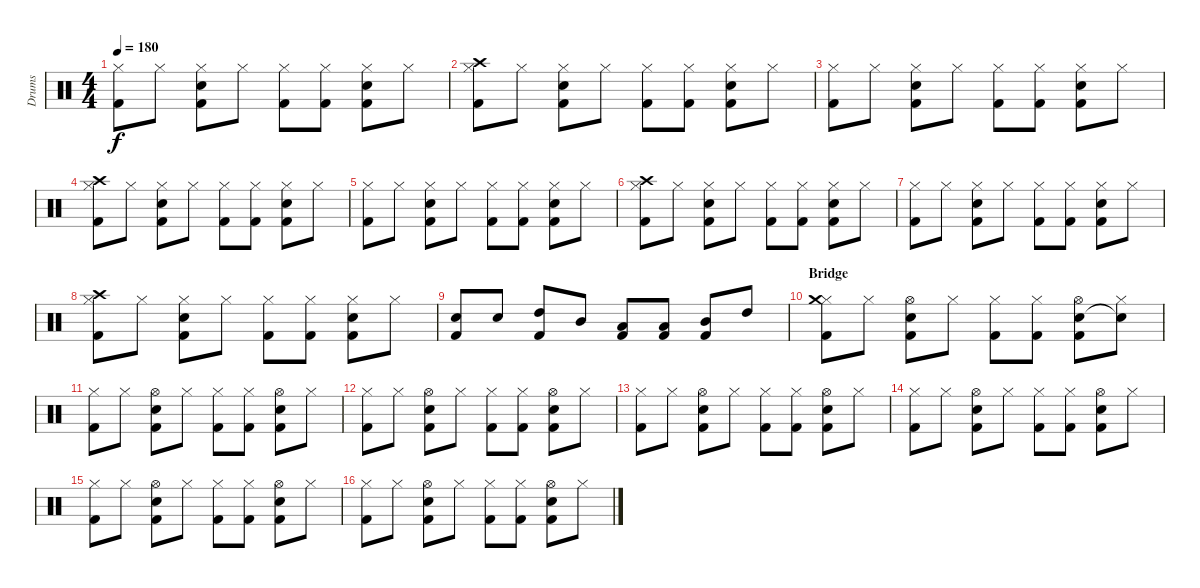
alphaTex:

\track ("Drums" "Drums") {instrument percussion}
\staff {score}
\articulation defaults
\ts (4 4)
\tempo 180
\clef neutral
\ks c
("Hi-Hat (closed)" "Kick (hit) 2").8{dy f} "Hi-Hat (closed)".8 ("Hi-Hat (closed)" "Electric Snare (hit)" "Kick (hit) 2").8 "Hi-Hat (closed)".8 ("Hi-Hat (closed)" "Kick (hit) 2").8 ("Hi-Hat (closed)" "Kick (hit) 2").8 ("Hi-Hat (closed)" "Electric Snare (hit)" "Kick (hit) 2").8 "Hi-Hat (closed)".8 |
("Hi-Hat (closed)" "Crash high (hit)" "Kick (hit) 2").8 "Hi-Hat (closed)".8 ("Hi-Hat (closed)" "Electric Snare (hit)" "Kick (hit) 2").8 "Hi-Hat (closed)".8 ("Hi-Hat (closed)" "Kick (hit) 2").8 ("Hi-Hat (closed)" "Kick (hit) 2").8 ("Hi-Hat (closed)" "Electric Snare (hit)" "Kick (hit) 2").8 "Hi-Hat (closed)".8 |
("Hi-Hat (closed)" "Kick (hit) 2").8 "Hi-Hat (closed)".8 ("Hi-Hat (closed)" "Electric Snare (hit)" "Kick (hit) 2").8 "Hi-Hat (closed)".8 ("Hi-Hat (closed)" "Kick (hit) 2").8 ("Hi-Hat (closed)" "Kick (hit) 2").8 ("Hi-Hat (closed)" "Electric Snare (hit)" "Kick (hit) 2").8 "Hi-Hat (closed)".8 |
("Hi-Hat (closed)" "Crash high (hit)" "Kick (hit) 2").8 "Hi-Hat (closed)".8 ("Hi-Hat (closed)" "Electric Snare (hit)" "Kick (hit) 2").8 "Hi-Hat (closed)".8 ("Hi-Hat (closed)" "Kick (hit) 2").8 ("Hi-Hat (closed)" "Kick (hit) 2").8 ("Hi-Hat (closed)" "Electric Snare (hit)" "Kick (hit) 2").8 "Hi-Hat (closed)".8 |
("Hi-Hat (closed)" "Kick (hit) 2").8 "Hi-Hat (closed)".8 ("Hi-Hat (closed)" "Electric Snare (hit)" "Kick (hit) 2").8 "Hi-Hat (closed)".8 ("Hi-Hat (closed)" "Kick (hit) 2").8 ("Hi-Hat (closed)" "Kick (hit) 2").8 ("Hi-Hat (closed)" "Electric Snare (hit)" "Kick (hit) 2").8 "Hi-Hat (closed)".8 |
("Hi-Hat (closed)" "Crash high (hit)" "Kick (hit) 2").8 "Hi-Hat (closed)".8 ("Hi-Hat (closed)" "Electric Snare (hit)" "Kick (hit) 2").8 "Hi-Hat (closed)".8 ("Hi-Hat (closed)" "Kick (hit) 2").8 ("Hi-Hat (closed)" "Kick (hit) 2").8 ("Hi-Hat (closed)" "Electric Snare (hit)" "Kick (hit) 2").8 "Hi-Hat (closed)".8 |
("Hi-Hat (closed)" "Kick (hit) 2").8 "Hi-Hat (closed)".8 ("Hi-Hat (closed)" "Electric Snare (hit)" "Kick (hit) 2").8 "Hi-Hat (closed)".8 ("Hi-Hat (closed)" "Kick (hit) 2").8 ("Hi-Hat (closed)" "Kick (hit) 2").8 ("Hi-Hat (closed)" "Electric Snare (hit)" "Kick (hit) 2").8 "Hi-Hat (closed)".8 |
("Hi-Hat (closed)" "Crash high (hit)" "Kick (hit) 2").8 "Hi-Hat (closed)".8 ("Hi-Hat (closed)" "Electric Snare (hit)" "Kick (hit) 2").8 "Hi-Hat (closed)".8 ("Hi-Hat (closed)" "Kick (hit) 2").8 ("Hi-Hat (closed)" "Kick (hit) 2").8 ("Hi-Hat (closed)" "Electric Snare (hit)" "Kick (hit) 2").8 "Hi-Hat (closed)".8 |
("Electric Snare (hit)" "Kick (hit) 2").8 "Electric Snare (hit)".8 ("High Tom (hit)" "Kick (hit) 2").8 "Mid Tom (hit)".8 ("Low Tom (hit)" "Kick (hit) 2").8 ("Low Tom (hit)" "Kick (hit) 2").8 ("Mid Tom (hit)" "Kick (hit) 2").8 "High Tom (hit)".8 |
\section ("" "Bridge")
("Hi-Hat (closed)" "Crash medium (hit)" "Kick (hit) 2").8 "Hi-Hat (closed)".8 ("Hi-Hat (open)" "Electric Snare (hit)" "Kick (hit) 2").8 "Hi-Hat (closed)".8 ("Hi-Hat (closed)" "Kick (hit) 2").8 ("Hi-Hat (closed)" "Kick (hit) 2").8 ("Hi-Hat (open)" "Electric Snare (hit)" "Kick (hit) 2").8 ("Hi-Hat (closed)" "Snare (hit)"{t}).8 |
("Hi-Hat (closed)" "Kick (hit) 2").8 "Hi-Hat (closed)".8 ("Hi-Hat (open)" "Electric Snare (hit)" "Kick (hit) 2").8 "Hi-Hat (closed)".8 ("Hi-Hat (closed)" "Kick (hit) 2").8 ("Hi-Hat (closed)" "Kick (hit) 2").8 ("Hi-Hat (open)" "Electric Snare (hit)" "Kick (hit) 2").8 "Hi-Hat (closed)".8 |
("Hi-Hat (closed)" "Kick (hit) 2").8 "Hi-Hat (closed)".8 ("Hi-Hat (open)" "Electric Snare (hit)" "Kick (hit) 2").8 "Hi-Hat (closed)".8 ("Hi-Hat (closed)" "Kick (hit) 2").8 ("Hi-Hat (closed)" "Kick (hit) 2").8 ("Hi-Hat (open)" "Electric Snare (hit)" "Kick (hit) 2").8 "Hi-Hat (closed)".8 |
("Hi-Hat (closed)" "Kick (hit) 2").8 "Hi-Hat (closed)".8 ("Hi-Hat (open)" "Electric Snare (hit)" "Kick (hit) 2").8 "Hi-Hat (closed)".8 ("Hi-Hat (closed)" "Kick (hit) 2").8 ("Hi-Hat (closed)" "Kick (hit) 2").8 ("Hi-Hat (open)" "Electric Snare (hit)" "Kick (hit) 2").8 "Hi-Hat (closed)".8 |
("Hi-Hat (closed)" "Kick (hit) 2").8 "Hi-Hat (closed)".8 ("Hi-Hat (open)" "Electric Snare (hit)" "Kick (hit) 2").8 "Hi-Hat (closed)".8 ("Hi-Hat (closed)" "Kick (hit) 2").8 ("Hi-Hat (closed)" "Kick (hit) 2").8 ("Hi-Hat (open)" "Electric Snare (hit)" "Kick (hit) 2").8 "Hi-Hat (closed)".8 |
("Hi-Hat (closed)" "Kick (hit) 2").8 "Hi-Hat (closed)".8 ("Hi-Hat (open)" "Electric Snare (hit)" "Kick (hit) 2").8 "Hi-Hat (closed)".8 ("Hi-Hat (closed)" "Kick (hit) 2").8 ("Hi-Hat (closed)" "Kick (hit) 2").8 ("Hi-Hat (open)" "Electric Snare (hit)" "Kick (hit) 2").8 "Hi-Hat (closed)".8 |
("Hi-Hat (closed)" "Kick (hit) 2").8 "Hi-Hat (closed)".8 ("Hi-Hat (open)" "Electric Snare (hit)" "Kick (hit) 2").8 "Hi-Hat (closed)".8 ("Hi-Hat (closed)" "Kick (hit) 2").8 ("Hi-Hat (closed)" "Kick (hit) 2").8 ("Hi-Hat (open)" "Electric Snare (hit)" "Kick (hit) 2").8 "Hi-Hat (closed)".8
